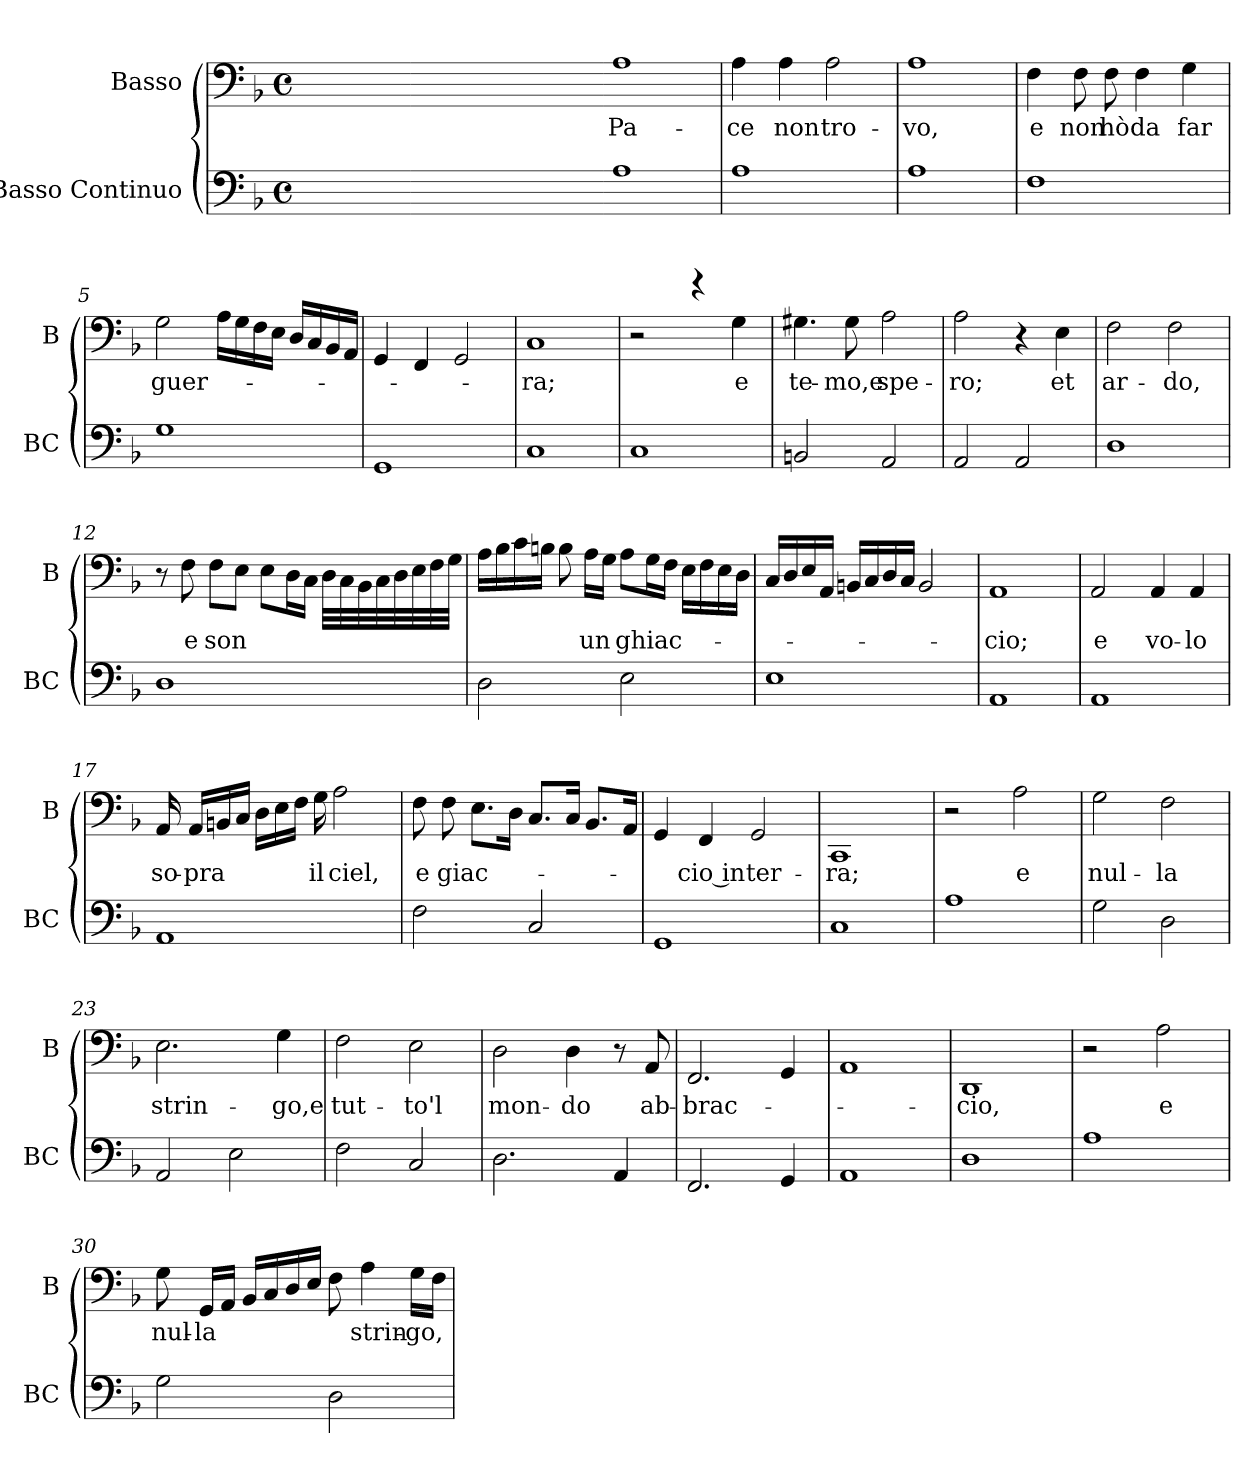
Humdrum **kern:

**kern	**kern	**text
*part2	*part1	*part1
*staff2	*staff1	*staff1
*I"Basso Continuo	*I"Basso	*
*I'BC	*I'B	*
*clefF4	*clefF4	*
*k[b-]	*k[b-]	*
*F:	*F:	*
*M4/4	*M4/4	*
*met(c)	*met(c)	*
=	=	=
1ryy	1ryy	.
=1X-	=1X-	=1X-
4ryy	4ryy	.
4ryy	4ryy	.
4ryy	4ryy	.
4ryy	4ryy	.
=1-	=1-	=1-
!	!	!LO:LY:b
1A	1A	Pa-
=2	=2	=2
!	!	!LO:LY:b
1A	4A\	-ce
!	!	!LO:LY:b
.	4A\	non
!	!	!LO:LY:b
.	2A\	tro-
=3	=3	=3
!	!	!LO:LY:b
1A	1A	-vo,
=4	=4	=4
!	!	!LO:LY:b
1F	4F\	e
!	!	!LO:LY:b
.	8F\	non
!	!	!LO:LY:b
.	8F\	hò
!	!	!LO:LY:b
.	4F\	da
!	!	!LO:LY:b
.	4G\	far
!!LO:LB:g=z
=5	=5	=5
!	!	!LO:LY:b
1G	2G\	guer-
.	16A\LL	.
.	16G\	.
.	16F\	.
.	16E\JJ	.
.	16D/LL	.
.	16C/	.
.	16BB-/	.
.	16AA/JJ	.
=6	=6	=6
1GG	4GG/	.
.	4FF/	.
.	2GG/	.
=7	=7	=7
!	!	!LO:LY:b
1C	1C	-ra;
=8	=8	=8
1C	2r	.
.	4rf	.
!	!	!LO:LY:b
.	4G\	e
=9	=9	=9
!	!	!LO:LY:b
2BBn/	4.G#X\	te-
!	!	!LO:LY:b
.	8G#\	-mo,e
!	!	!LO:LY:b
2AA/	2A\	spe-
!!LO:LB:g=z
=10	=10	=10
!	!	!LO:LY:b
2AA/	2A\	-ro;
2AA/	4r	.
!	!	!LO:LY:b
.	4E\	et
=11	=11	=11
!	!	!LO:LY:b
1D	2F\	ar-
!	!	!LO:LY:b
.	2F\	-do,
=12	=12	=12
1D	8r	.
!	!	!LO:LY:b
.	8F\	e
!	!	!LO:LY:b
.	8F\L	son
.	8E\J	.
.	8E\L	.
.	16D\L	.
.	16C\JJ	.
.	32D\LLL	.
.	32C\	.
.	32BB-\	.
.	32C\	.
.	32D\	.
.	32E\	.
.	32F\	.
.	32G\JJJ	.
=13	=13	=13
2D\	16A\LL	.
.	16B-\	.
.	16c\	.
.	16Bn\JJ	.
.	8B\	.
!	!	!LO:LY:b
.	16A\LL	un
.	16G\JJ	.
!	!	!LO:LY:b
2E\	8A\L	ghiac-
.	16G\L	.
.	16F\JJ	.
.	16E\LL	.
.	16F\	.
.	16E\	.
.	16D\JJ	.
!!LO:LB:g=z
=14	=14	=14
1E	16C/LL	.
.	16D/	.
.	16E/	.
.	16AA/JJ	.
.	16BBn/LL	.
.	16C/	.
.	16D/	.
.	16C/JJ	.
.	2BB/	.
=15	=15	=15
!	!	!LO:LY:b
1AA	1AA	-cio;
=16	=16	=16
!	!	!LO:LY:b
1AA	2AA/	e
!	!	!LO:LY:b
.	4AA/	vo-
!	!	!LO:LY:b
.	4AA/	-lo
=17	=17	=17
!	!	!LO:LY:b
1AA	16AA/	so-
!	!	!LO:LY:b
.	16AA/LL	-pra
.	16BBn/	.
.	16C/JJ	.
.	16D\LL	.
.	16E\	.
.	16F\JJ	.
!	!	!LO:LY:b
.	16G\	il
!	!	!LO:LY:b
.	2A\	ciel,
!!LO:PB:g=z
=18	=18	=18
!	!	!LO:LY:b
2F\	8F\	e
!	!	!LO:LY:b
.	8F\	giac-
.	8.E\L	.
.	16D\Jk	.
2C/	8.C/L	.
.	16C/Jk	.
.	8.BB-/L	.
.	16AA/Jk	.
=19	=19	=19
1GG	4GG/	.
!	!	!LO:LY:b
.	4FF/	-cio in
!	!	!LO:LY:b
.	2GG/	ter-
=20	=20	=20
!	!	!LO:LY:b
1C	1CC	-ra;
=21	=21	=21
1A	2r	.
!	!	!LO:LY:b
.	2A\	e
=22	=22	=22
!	!	!LO:LY:b
2G\	2G\	nul-
!	!	!LO:LY:b
2D\	2F\	-la
=23	=23	=23
!	!	!LO:LY:b
2AA/	2.E\	strin-
2E\	.	.
!	!	!LO:LY:b
.	4G\	-go,e
!!LO:LB:g=z
=24	=24	=24
!	!	!LO:LY:b
2F\	2F\	tut-
!	!	!LO:LY:b
2C/	2E\	-to'l
=25	=25	=25
!	!	!LO:LY:b
2.D\	2D\	mon-
!	!	!LO:LY:b
.	4D\	-do
4AA/	8r	.
!	!	!LO:LY:b
.	8AA/	ab-
=26	=26	=26
!	!	!LO:LY:b
2.FF/	2.FF/	-brac-
4GG/	4GG/	.
=27	=27	=27
1AA	1AA	.
=28	=28	=28
!	!	!LO:LY:b
1D	1DD	-cio,
=29	=29	=29
1A	2r	.
!	!	!LO:LY:b
.	2A\	e
!!LO:LB:g=z
=30	=30	=30
!	!	!LO:LY:b
2G\	8G\	nul-
!	!	!LO:LY:b
.	16GG/LL	-la
.	16AA/JJ	.
.	16BB-/LL	.
.	16C/	.
.	16D/	.
.	16E/JJ	.
2D\	8F\	.
!	!	!LO:LY:b
.	4A\	strin-
!	!	!LO:LY:b
.	16G\LL	-go,
.	16F\JJ	.
=	=	=
*-	*-	*-
